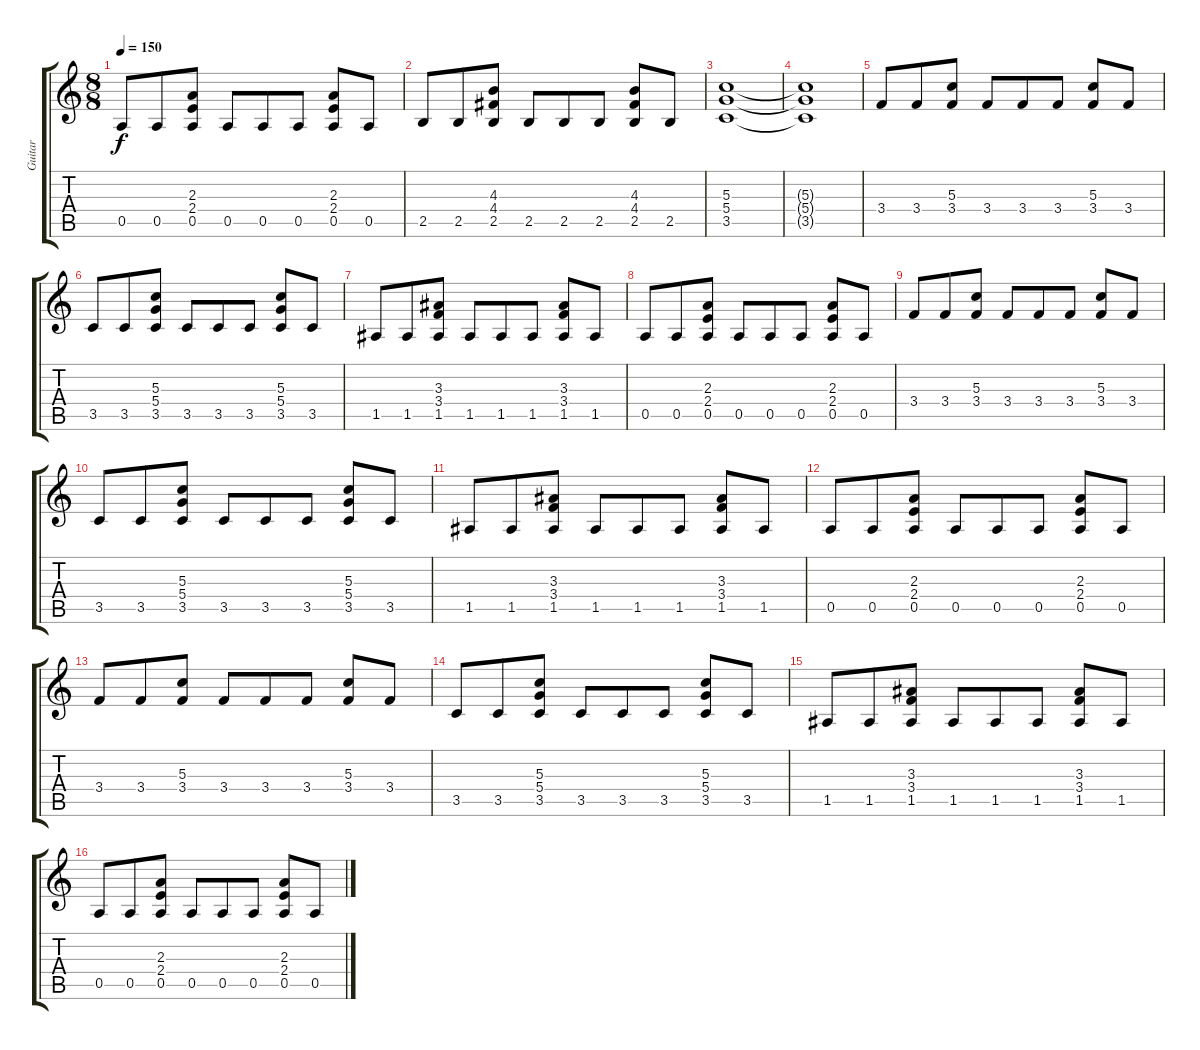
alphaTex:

\track ("Guitar" "Guitar") {instrument distortionguitar}
\staff {score tabs}
\tuning (E4 B3 G3 D3 A2 D2) {hide}
\ts (8 8)
\tempo 150
\clef g2
\ks c
0.5.8{dy f} 0.5.8 (2.3 2.4 0.5).8 0.5.8 0.5.8 0.5.8 (2.3 2.4 0.5).8 0.5.8 |
2.5.8 2.5.8 (4.3 4.4 2.5).8 2.5.8 2.5.8 2.5.8 (4.3 4.4 2.5).8 2.5.8 |
(5.3 5.4 3.5).1 |
(5.3{t} 5.4{t} 3.5{t}).1 |
3.4.8 3.4.8 (5.3 3.4).8 3.4.8 3.4.8 3.4.8 (5.3 3.4).8 3.4.8 |
3.5.8 3.5.8 (5.3 5.4 3.5).8 3.5.8 3.5.8 3.5.8 (5.3 5.4 3.5).8 3.5.8 |
1.5.8 1.5.8 (3.3 3.4 1.5).8 1.5.8 1.5.8 1.5.8 (3.3 3.4 1.5).8 1.5.8 |
0.5.8 0.5.8 (2.3 2.4 0.5).8 0.5.8 0.5.8 0.5.8 (2.3 2.4 0.5).8 0.5.8 |
3.4.8 3.4.8 (5.3 3.4).8 3.4.8 3.4.8 3.4.8 (5.3 3.4).8 3.4.8 |
3.5.8 3.5.8 (5.3 5.4 3.5).8 3.5.8 3.5.8 3.5.8 (5.3 5.4 3.5).8 3.5.8 |
1.5.8 1.5.8 (3.3 3.4 1.5).8 1.5.8 1.5.8 1.5.8 (3.3 3.4 1.5).8 1.5.8 |
0.5.8 0.5.8 (2.3 2.4 0.5).8 0.5.8 0.5.8 0.5.8 (2.3 2.4 0.5).8 0.5.8 |
3.4.8 3.4.8 (5.3 3.4).8 3.4.8 3.4.8 3.4.8 (5.3 3.4).8 3.4.8 |
3.5.8 3.5.8 (5.3 5.4 3.5).8 3.5.8 3.5.8 3.5.8 (5.3 5.4 3.5).8 3.5.8 |
1.5.8 1.5.8 (3.3 3.4 1.5).8 1.5.8 1.5.8 1.5.8 (3.3 3.4 1.5).8 1.5.8 |
0.5.8 0.5.8 (2.3 2.4 0.5).8 0.5.8 0.5.8 0.5.8 (2.3 2.4 0.5).8 0.5.8
